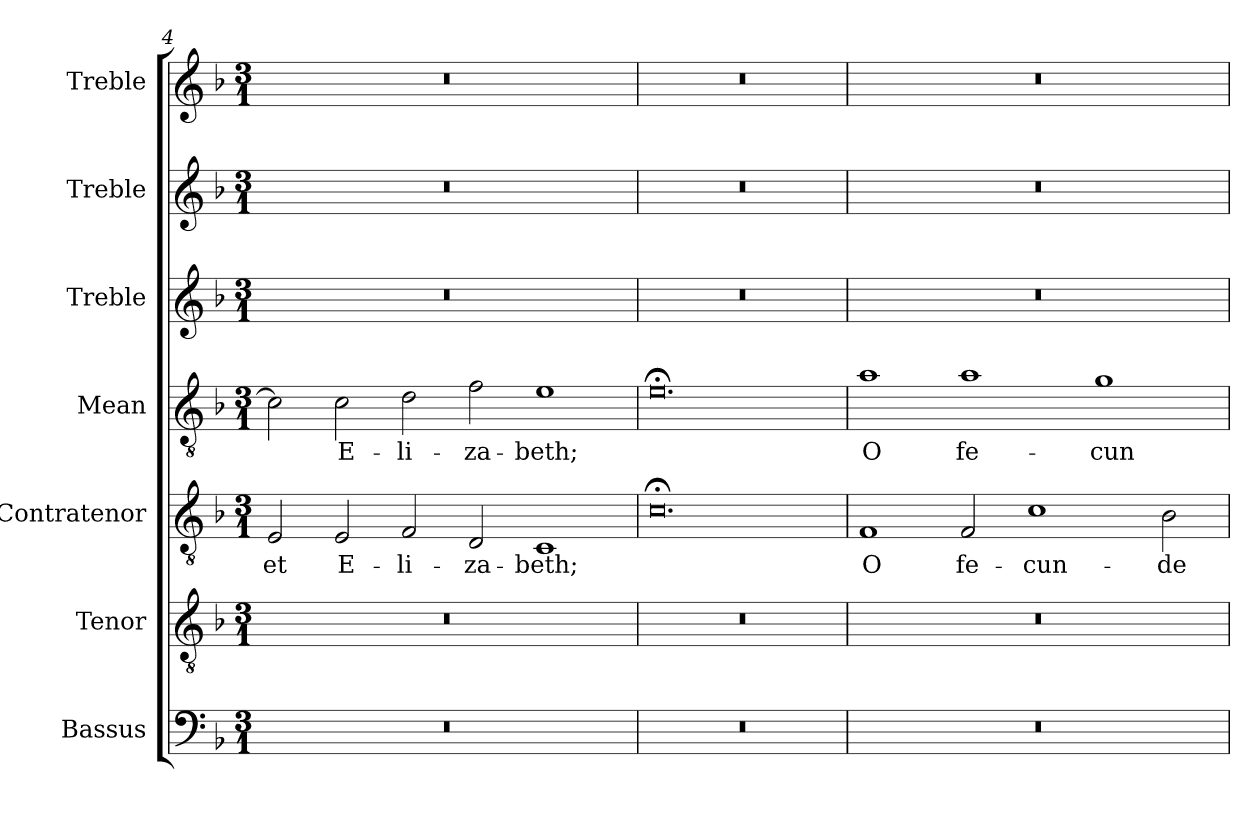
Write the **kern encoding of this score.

**kern	**kern	**kern	**text	**kern	**text	**kern	**kern	**kern
*part7	*part6	*part5	*part5	*part4	*part4	*part3	*part2	*part1
*staff7	*staff6	*staff5	*staff5	*staff4	*staff4	*staff3	*staff2	*staff1
*I"Bassus	*I"Tenor	*I"Contratenor	*	*I"Mean	*	*I"Treble	*I"Treble	*I"Treble
*I'B.	*I'T.	*I'Ct.	*	*I'M.	*	*I'Tr.	*	*
*clefF4	*clefGv2	*clefGv2	*	*clefGv2	*	*clefG2	*clefG2	*clefG2
*	*ITrd7c12	*ITrd7c12	*	*ITrd7c12	*	*	*	*
*k[b-]	*k[b-]	*k[b-]	*	*k[b-]	*	*k[b-]	*k[b-]	*k[b-]
*F:	*F:	*F:	*	*F:	*	*F:	*F:	*F:
*M3/1	*M3/1	*M3/1	*	*M3/1	*	*M3/1	*M3/1	*M3/1
=4	=4	=4	=4	=4	=4	=4	=4	=4
!LO:N:vis=1	!LO:N:vis=1	!	!	!	!	!	!	!
!	!	!	!LO:LY:b:color=#000000	!	!	!LO:N:vis=1	!LO:N:vis=1	!LO:N:vis=1
0.r	0.r	2EEi/	et	2Ci\]	.	0.r	0.r	0.r
!	!	!	!LO:LY:b:color=#000000	!	!	!	!	!
!	!	!	!	!	!LO:LY:b:color=#000000	!	!	!
.	.	2EEi/	E-	2Ci\	E-	.	.	.
!	!	!	!LO:LY:b:color=#000000	!	!	!	!	!
!	!	!	!	!	!LO:LY:b:color=#000000	!	!	!
.	.	2FFi/	-li-	2Di\	-li-	.	.	.
!	!	!	!LO:LY:b:color=#000000	!	!	!	!	!
!	!	!	!	!	!LO:LY:b:color=#000000	!	!	!
.	.	2DDi/	-za-	2Fi\	-za-	.	.	.
!	!	!	!LO:LY:b:color=#000000	!	!	!	!	!
!	!	!	!	!	!LO:LY:b:color=#000000	!	!	!
.	.	1CCi	-beth;	1Ei	-beth;	.	.	.
=5	=5	=5	=5	=5	=5	=5	=5	=5
!LO:N:vis=1	!LO:N:vis=1	!	!	!	!	!LO:N:vis=1	!LO:N:vis=1	!LO:N:vis=1
0.r	0.r	0.C;i	.	0.E;i	.	0.r	0.r	0.r
!!LO:LB:g=z
=6	=6	=6	=6	=6	=6	=6	=6	=6
!LO:N:vis=1	!LO:N:vis=1	!	!	!	!	!	!	!
!	!	!	!LO:LY:b:color=#000000	!	!	!	!	!
!	!	!	!	!	!LO:LY:b:color=#000000	!LO:N:vis=1	!LO:N:vis=1	!LO:N:vis=1
0.r	0.r	1FFi	O	1Ai	O	0.r	0.r	0.r
!	!	!	!LO:LY:b:color=#000000	!	!	!	!	!
!	!	!	!	!	!LO:LY:b:color=#000000	!	!	!
.	.	2FFi/	fe-	1Ai	fe-	.	.	.
!	!	!	!LO:LY:b:color=#000000	!	!	!	!	!
.	.	1Ci	-cun-	.	.	.	.	.
!	!	!	!	!	!LO:LY:b:color=#000000	!	!	!
.	.	.	.	1Gi	-cun-	.	.	.
!	!	!	!LO:LY:b:color=#000000	!	!	!	!	!
.	.	2BB-i\	-de	.	.	.	.	.
=	=	=	=	=	=	=	=	=
*-	*-	*-	*-	*-	*-	*-	*-	*-
